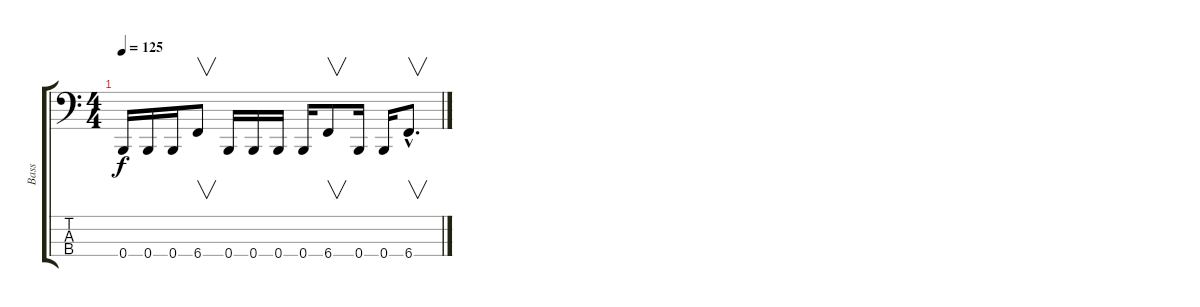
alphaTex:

\track ("Bass" "Bass") {instrument electricbasspick}
\staff {score tabs}
\tuning (D2 A1 E1 B0) {hide}
\ts (4 4)
\tempo 125
\clef f4
\ks c
0.4.16{dy f} 0.4.16 0.4.16 6.4.8{v} 0.4.16 0.4.16 0.4.16 0.4.16 6.4.8{v} 0.4.16 0.4.16 6.4{hac}.8{v d}
